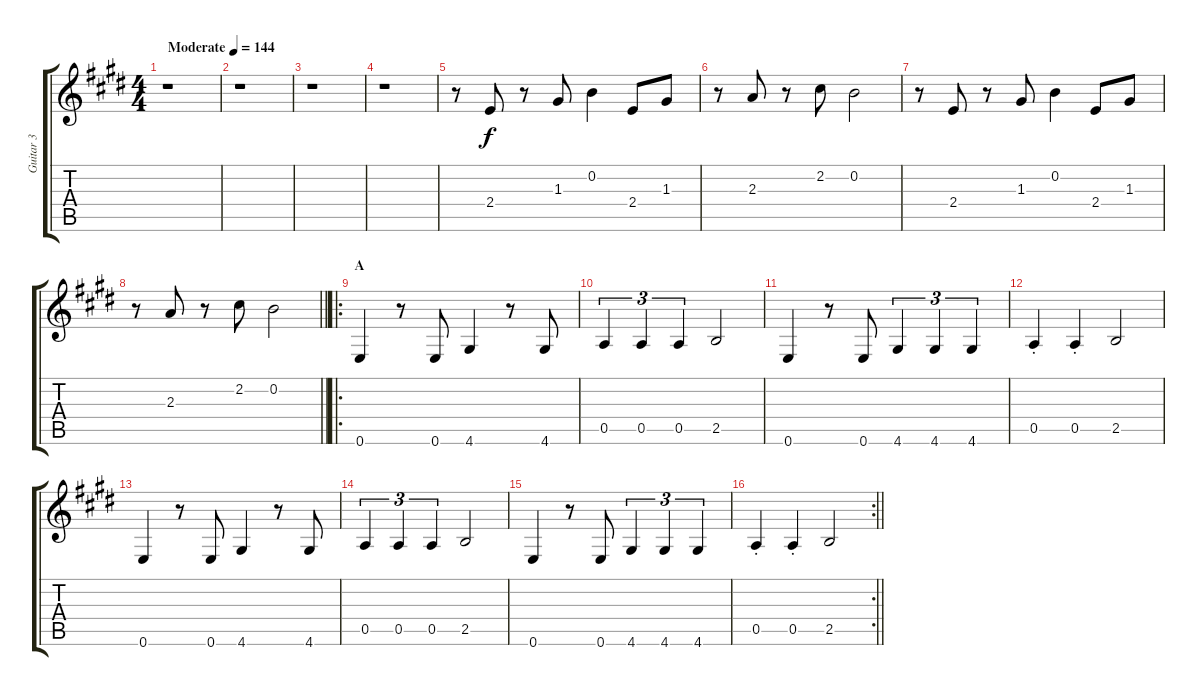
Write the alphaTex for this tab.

\track ("Guitar 3" "Guitar 3") {instrument acousticguitarnylon}
\staff {score tabs}
\tuning (E4 B3 G3 D3 A2 E2) {hide}
\ts (4 4)
\tempo (144 "Moderate")
\clef g2
\ks e
r.1{dy f instrument acousticguitarnylon} |
r.1 |
r.1 |
r.1 |
r.8 2.4.8 r.8 1.3.8 0.2.4 2.4.8 1.3.8 |
r.8 2.3.8 r.8 2.2.8 0.2.2 |
r.8 2.4.8 r.8 1.3.8 0.2.4 2.4.8 1.3.8 |
\barLineRight lightlight
r.8 2.3.8 r.8 2.2.8 0.2.2 |
\ro
\section ("" "A")
0.6.4 r.8 0.6.8 4.6.4 r.8 4.6.8 |
0.5.4{tu (3 2)} 0.5.4{tu (3 2)} 0.5.4{tu (3 2)} 2.5.2 |
0.6.4 r.8 0.6.8 4.6.4{tu (3 2)} 4.6.4{tu (3 2)} 4.6.4{tu (3 2)} |
0.5{st}.4 0.5{st}.4 2.5.2 |
0.6.4 r.8 0.6.8 4.6.4 r.8 4.6.8 |
0.5.4{tu (3 2)} 0.5.4{tu (3 2)} 0.5.4{tu (3 2)} 2.5.2 |
0.6.4 r.8 0.6.8 4.6.4{tu (3 2)} 4.6.4{tu (3 2)} 4.6.4{tu (3 2)} |
\rc 2
\barLineRight lightlight
0.5{st}.4 0.5{st}.4 2.5.2
